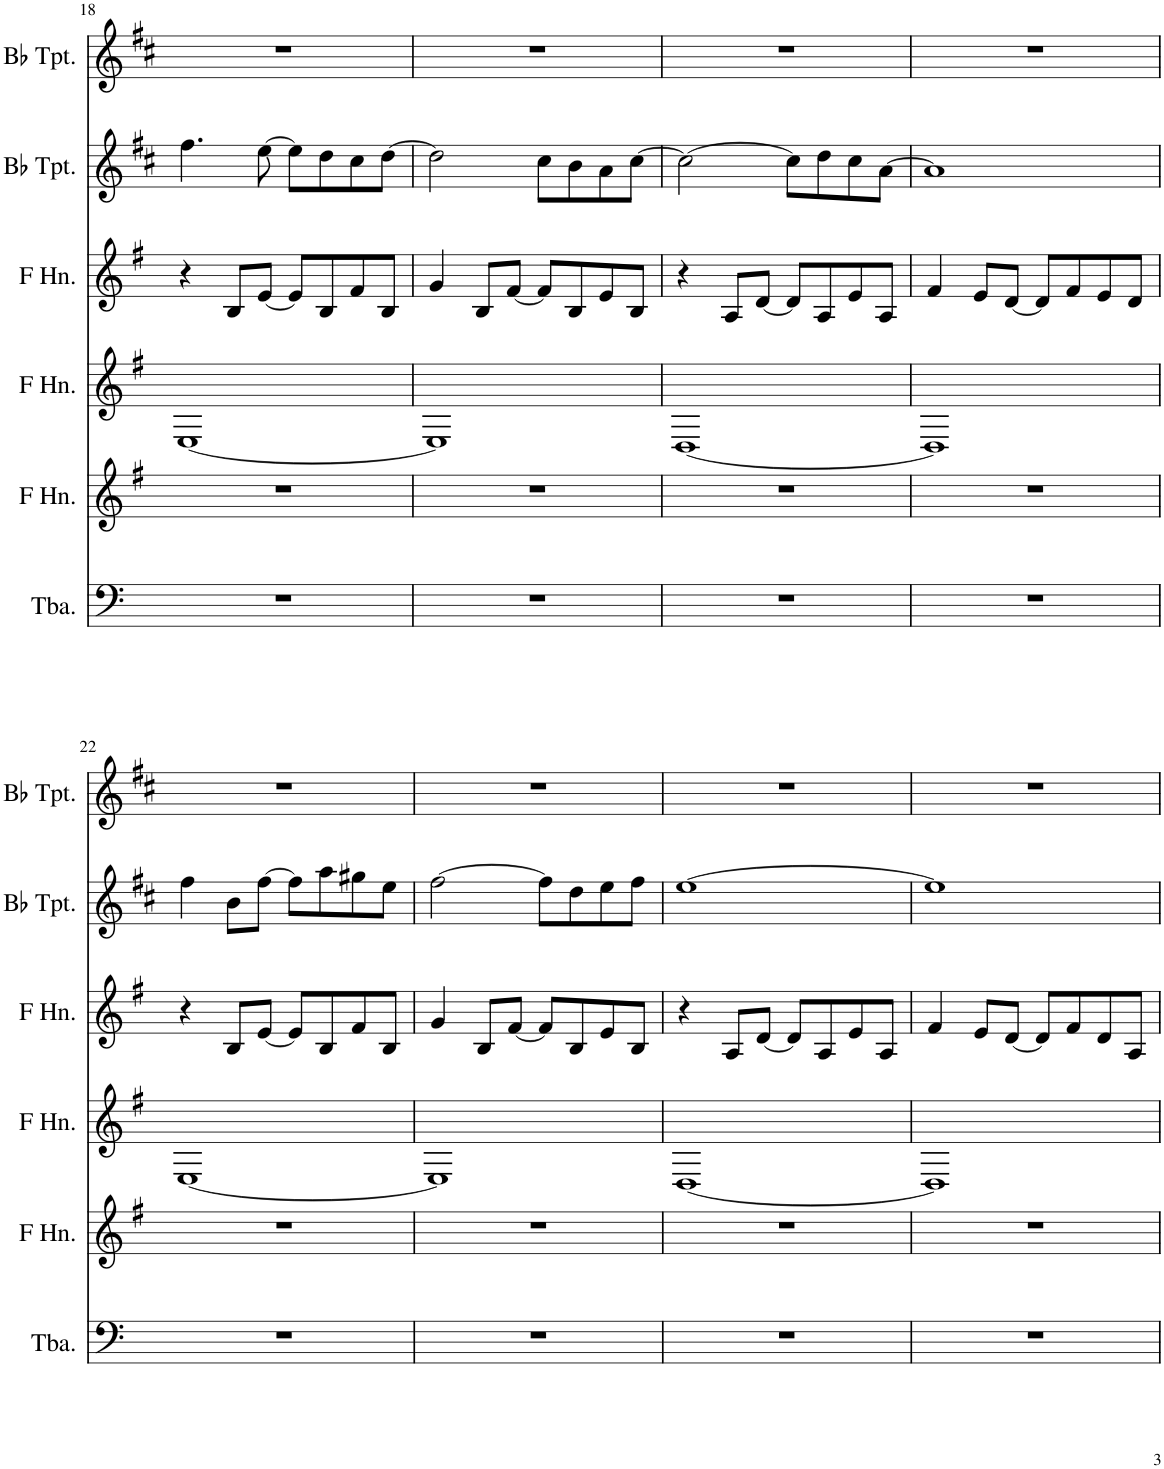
**kern	**kern	**kern	**kern	**kern	**kern
*part6	*part5	*part4	*part3	*part2	*part1
*staff6	*staff5	*staff4	*staff3	*staff2	*staff1
*I"Tuba	*I"Horn in F	*I"Horn in F	*I"Horn in F	*I"Bb Trumpet	*I"Bb Trumpet
*I'Tba.	*	*	*	*I'Bb Tpt.	*I'Bb Tpt.
!!LO:PB:g=z
*clefF4	*clefG2	*clefG2	*clefG2	*clefG2	*clefG2
*	*Trd4c7	*Trd4c7	*Trd4c7	*Trd1c2	*Trd1c2
*k[]	*k[f#]	*k[f#]	*k[f#]	*k[f#c#]	*k[f#c#]
*M4/4	*M4/4	*M4/4	*M4/4	*M4/4	*M4/4
=18	=18	=18	=18	=18	=18
1r	1r	[1E	4r	4.ff#\	1r
.	.	.	8B/L	.	.
.	.	.	[8e/J	[8ee\	.
.	.	.	8e/L]	8ee\L]	.
.	.	.	8B/	8dd\	.
.	.	.	8f#/	8cc#\	.
.	.	.	8B/J	[8dd\J	.
=19	=19	=19	=19	=19	=19
1r	1r	1E]	4g/	2dd\]	1r
.	.	.	8B/L	.	.
.	.	.	[8f#/J	.	.
.	.	.	8f#/L]	8cc#\L	.
.	.	.	8B/	8b\	.
.	.	.	8e/	8a\	.
.	.	.	8B/J	[8cc#\J	.
=20	=20	=20	=20	=20	=20
1r	1r	[1D	4r	2cc#\_	1r
.	.	.	8A/L	.	.
.	.	.	[8d/J	.	.
.	.	.	8d/L]	8cc#\L]	.
.	.	.	8A/	8dd\	.
.	.	.	8e/	8cc#\	.
.	.	.	8A/J	[8a\J	.
=21	=21	=21	=21	=21	=21
1r	1r	1D]	4f#/	1a]	1r
.	.	.	8e/L	.	.
.	.	.	[8d/J	.	.
.	.	.	8d/L]	.	.
.	.	.	8f#/	.	.
.	.	.	8e/	.	.
.	.	.	8d/J	.	.
!!LO:LB:g=z
=22	=22	=22	=22	=22	=22
1r	1r	[1E	4r	4ff#\	1r
.	.	.	8B/L	8b\L	.
.	.	.	[8e/J	[8ff#\J	.
.	.	.	8e/L]	8ff#\L]	.
.	.	.	8B/	8aa\	.
.	.	.	8f#/	8gg#X\	.
.	.	.	8B/J	8ee\J	.
=23	=23	=23	=23	=23	=23
1r	1r	1E]	4g/	[2ff#\	1r
.	.	.	8B/L	.	.
.	.	.	[8f#/J	.	.
.	.	.	8f#/L]	8ff#\L]	.
.	.	.	8B/	8dd\	.
.	.	.	8e/	8ee\	.
.	.	.	8B/J	8ff#\J	.
=24	=24	=24	=24	=24	=24
1r	1r	[1D	4r	[1ee	1r
.	.	.	8A/L	.	.
.	.	.	[8d/J	.	.
.	.	.	8d/L]	.	.
.	.	.	8A/	.	.
.	.	.	8e/	.	.
.	.	.	8A/J	.	.
=25	=25	=25	=25	=25	=25
1r	1r	1D]	4f#/	1ee]	1r
.	.	.	8e/L	.	.
.	.	.	[8d/J	.	.
.	.	.	8d/L]	.	.
.	.	.	8f#/	.	.
.	.	.	8d/	.	.
.	.	.	8A/J	.	.
=	=	=	=	=	=
*-	*-	*-	*-	*-	*-
